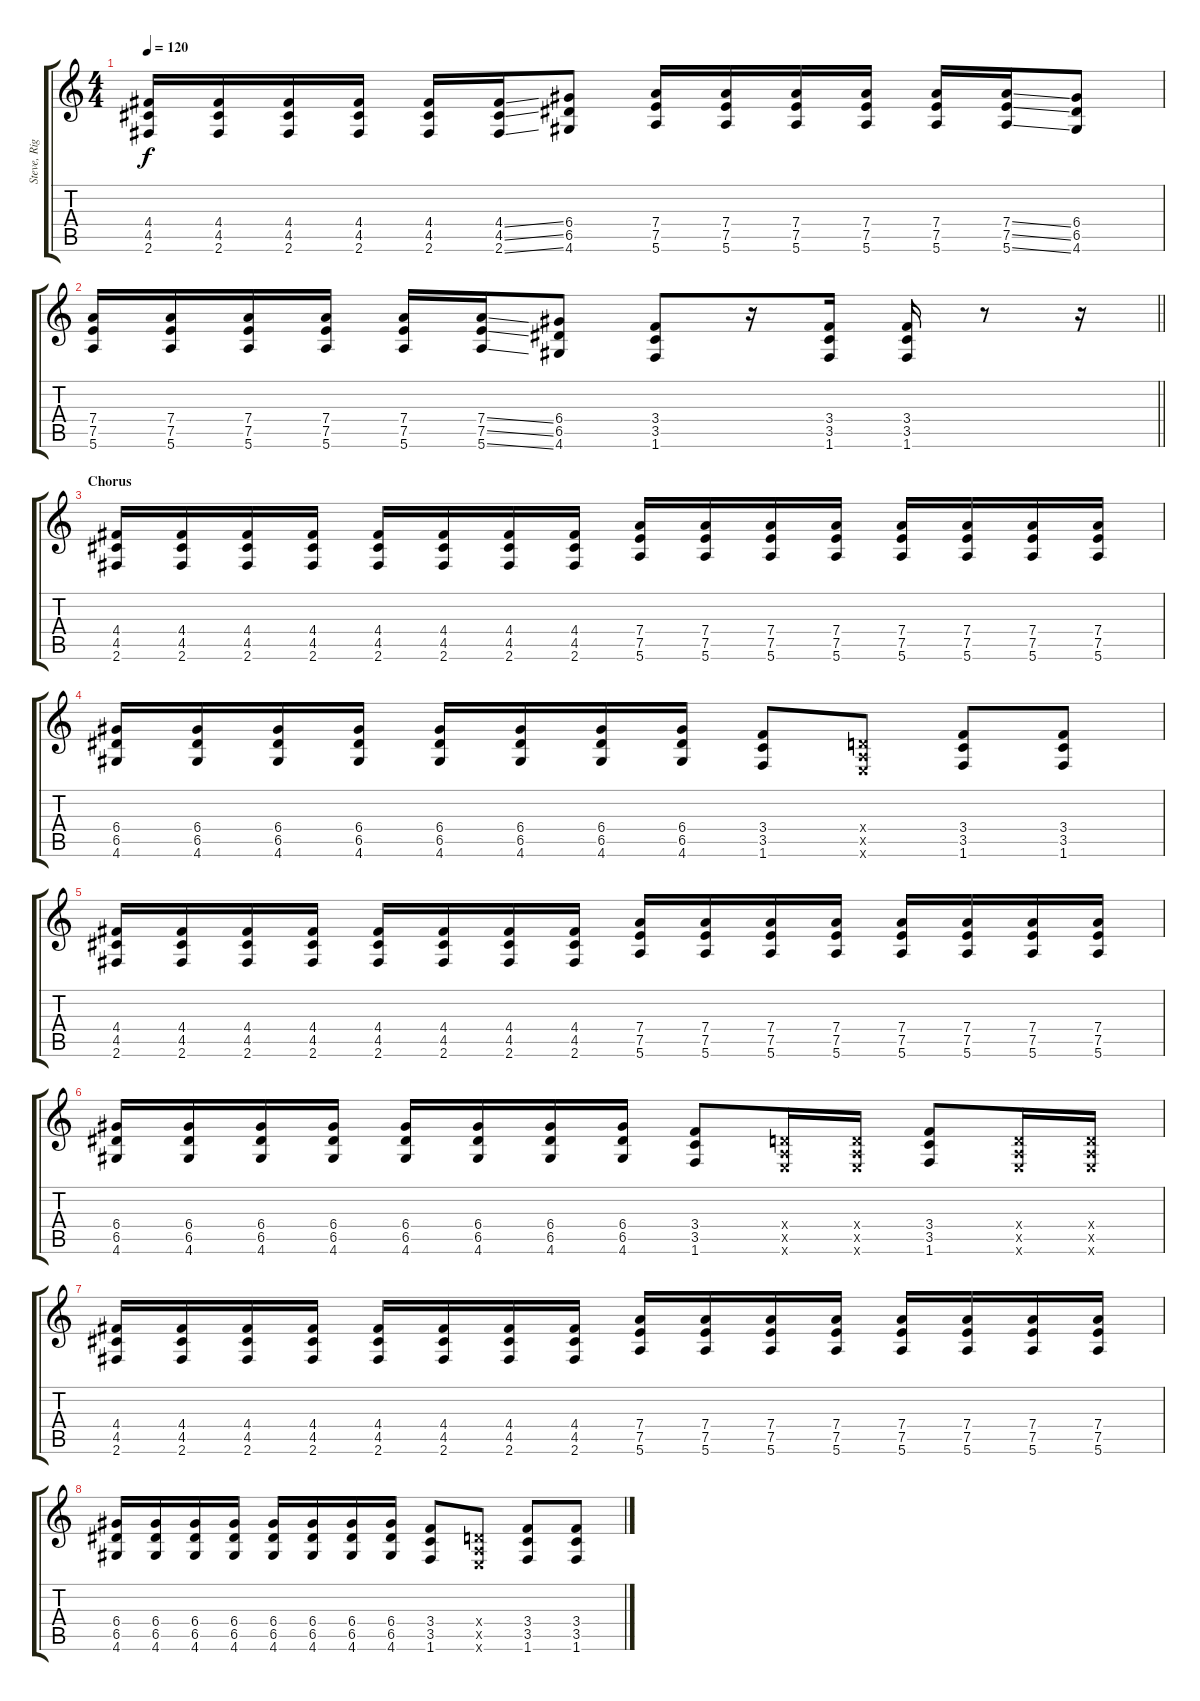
\track ("Steve, Righ?" "Steve, Rig") {instrument overdrivenguitar}
\staff {score tabs}
\tuning (E4 B3 G3 D3 A2 E2) {hide}
\ts (4 4)
\tempo 120
\clef g2
\ks c
(4.4 4.5 2.6).16{dy f} (4.4 4.5 2.6).16 (4.4 4.5 2.6).16 (4.4 4.5 2.6).16 (4.4 4.5 2.6).16 (4.4{ss} 4.5{ss} 2.6{ss}).16 (6.4 6.5 4.6).8 (7.4 7.5 5.6).16 (7.4 7.5 5.6).16 (7.4 7.5 5.6).16 (7.4 7.5 5.6).16 (7.4 7.5 5.6).16 (7.4{ss} 7.5{ss} 5.6{ss}).16 (6.4 6.5 4.6).8 |
\barLineRight lightlight
(7.4 7.5 5.6).16 (7.4 7.5 5.6).16 (7.4 7.5 5.6).16 (7.4 7.5 5.6).16 (7.4 7.5 5.6).16 (7.4{ss} 7.5{ss} 5.6{ss}).16 (6.4 6.5 4.6).8 (3.4 3.5 1.6).8 r.16 (3.4 3.5 1.6).16 (3.4 3.5 1.6).16 r.8 r.16 |
\section ("" "Chorus")
(4.4 4.5 2.6).16 (4.4 4.5 2.6).16 (4.4 4.5 2.6).16 (4.4 4.5 2.6).16 (4.4 4.5 2.6).16 (4.4 4.5 2.6).16 (4.4 4.5 2.6).16 (4.4 4.5 2.6).16 (7.4 7.5 5.6).16 (7.4 7.5 5.6).16 (7.4 7.5 5.6).16 (7.4 7.5 5.6).16 (7.4 7.5 5.6).16 (7.4 7.5 5.6).16 (7.4 7.5 5.6).16 (7.4 7.5 5.6).16 |
(6.4 6.5 4.6).16 (6.4 6.5 4.6).16 (6.4 6.5 4.6).16 (6.4 6.5 4.6).16 (6.4 6.5 4.6).16 (6.4 6.5 4.6).16 (6.4 6.5 4.6).16 (6.4 6.5 4.6).16 (3.4 3.5 1.6).8 (0.4{x} 0.5{x} 0.6{x}).8 (3.4 3.5 1.6).8 (3.4 3.5 1.6).8 |
(4.4 4.5 2.6).16 (4.4 4.5 2.6).16 (4.4 4.5 2.6).16 (4.4 4.5 2.6).16 (4.4 4.5 2.6).16 (4.4 4.5 2.6).16 (4.4 4.5 2.6).16 (4.4 4.5 2.6).16 (7.4 7.5 5.6).16 (7.4 7.5 5.6).16 (7.4 7.5 5.6).16 (7.4 7.5 5.6).16 (7.4 7.5 5.6).16 (7.4 7.5 5.6).16 (7.4 7.5 5.6).16 (7.4 7.5 5.6).16 |
(6.4 6.5 4.6).16 (6.4 6.5 4.6).16 (6.4 6.5 4.6).16 (6.4 6.5 4.6).16 (6.4 6.5 4.6).16 (6.4 6.5 4.6).16 (6.4 6.5 4.6).16 (6.4 6.5 4.6).16 (3.4 3.5 1.6).8 (0.4{x} 0.5{x} 0.6{x}).16 (0.4{x} 0.5{x} 0.6{x}).16 (3.4 3.5 1.6).8 (0.4{x} 0.5{x} 0.6{x}).16 (0.4{x} 0.5{x} 0.6{x}).16 |
(4.4 4.5 2.6).16 (4.4 4.5 2.6).16 (4.4 4.5 2.6).16 (4.4 4.5 2.6).16 (4.4 4.5 2.6).16 (4.4 4.5 2.6).16 (4.4 4.5 2.6).16 (4.4 4.5 2.6).16 (7.4 7.5 5.6).16 (7.4 7.5 5.6).16 (7.4 7.5 5.6).16 (7.4 7.5 5.6).16 (7.4 7.5 5.6).16 (7.4 7.5 5.6).16 (7.4 7.5 5.6).16 (7.4 7.5 5.6).16 |
(6.4 6.5 4.6).16 (6.4 6.5 4.6).16 (6.4 6.5 4.6).16 (6.4 6.5 4.6).16 (6.4 6.5 4.6).16 (6.4 6.5 4.6).16 (6.4 6.5 4.6).16 (6.4 6.5 4.6).16 (3.4 3.5 1.6).8 (0.4{x} 0.5{x} 0.6{x}).8 (3.4 3.5 1.6).8 (3.4 3.5 1.6).8
